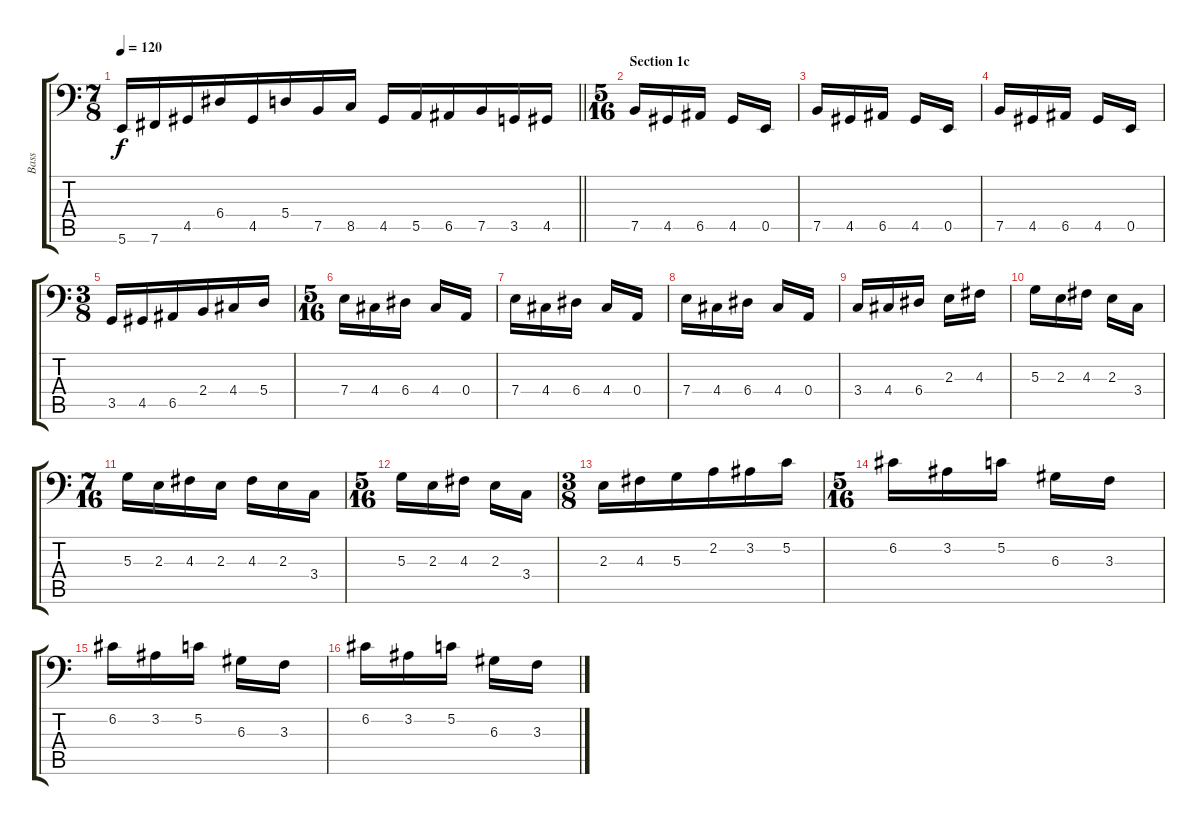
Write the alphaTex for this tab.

\track ("Bass" "Bass") {instrument electricbassfinger}
\staff {score tabs}
\tuning (C3 G2 D2 A1 E1 B0) {hide}
\ts (7 8)
\tempo 120
\clef f4
\barLineRight lightlight
\ks c
5.6.16{dy f} 7.6.16 4.5.16 6.4.16 4.5.16 5.4.16 7.5.16 8.5.16 4.5.16 5.5.16 6.5.16 7.5.16 3.5.16 4.5.16 |
\ts (5 16)
\section ("" "Section 1c")
7.5.16 4.5.16 6.5.16 4.5.16 0.5.16 |
7.5.16 4.5.16 6.5.16 4.5.16 0.5.16 |
7.5.16 4.5.16 6.5.16 4.5.16 0.5.16 |
\ts (3 8)
3.5.16 4.5.16 6.5.16 2.4.16 4.4.16 5.4.16 |
\ts (5 16)
7.4.16 4.4.16 6.4.16 4.4.16 0.4.16 |
7.4.16 4.4.16 6.4.16 4.4.16 0.4.16 |
7.4.16 4.4.16 6.4.16 4.4.16 0.4.16 |
3.4.16 4.4.16 6.4.16 2.3.16 4.3.16 |
5.3.16 2.3.16 4.3.16 2.3.16 3.4.16 |
\ts (7 16)
5.3.16 2.3.16 4.3.16 2.3.16 4.3.16 2.3.16 3.4.16 |
\ts (5 16)
5.3.16 2.3.16 4.3.16 2.3.16 3.4.16 |
\ts (3 8)
2.3.16 4.3.16 5.3.16 2.2.16 3.2.16 5.2.16 |
\ts (5 16)
6.2.16 3.2.16 5.2.16 6.3.16 3.3.16 |
6.2.16 3.2.16 5.2.16 6.3.16 3.3.16 |
6.2.16 3.2.16 5.2.16 6.3.16 3.3.16
